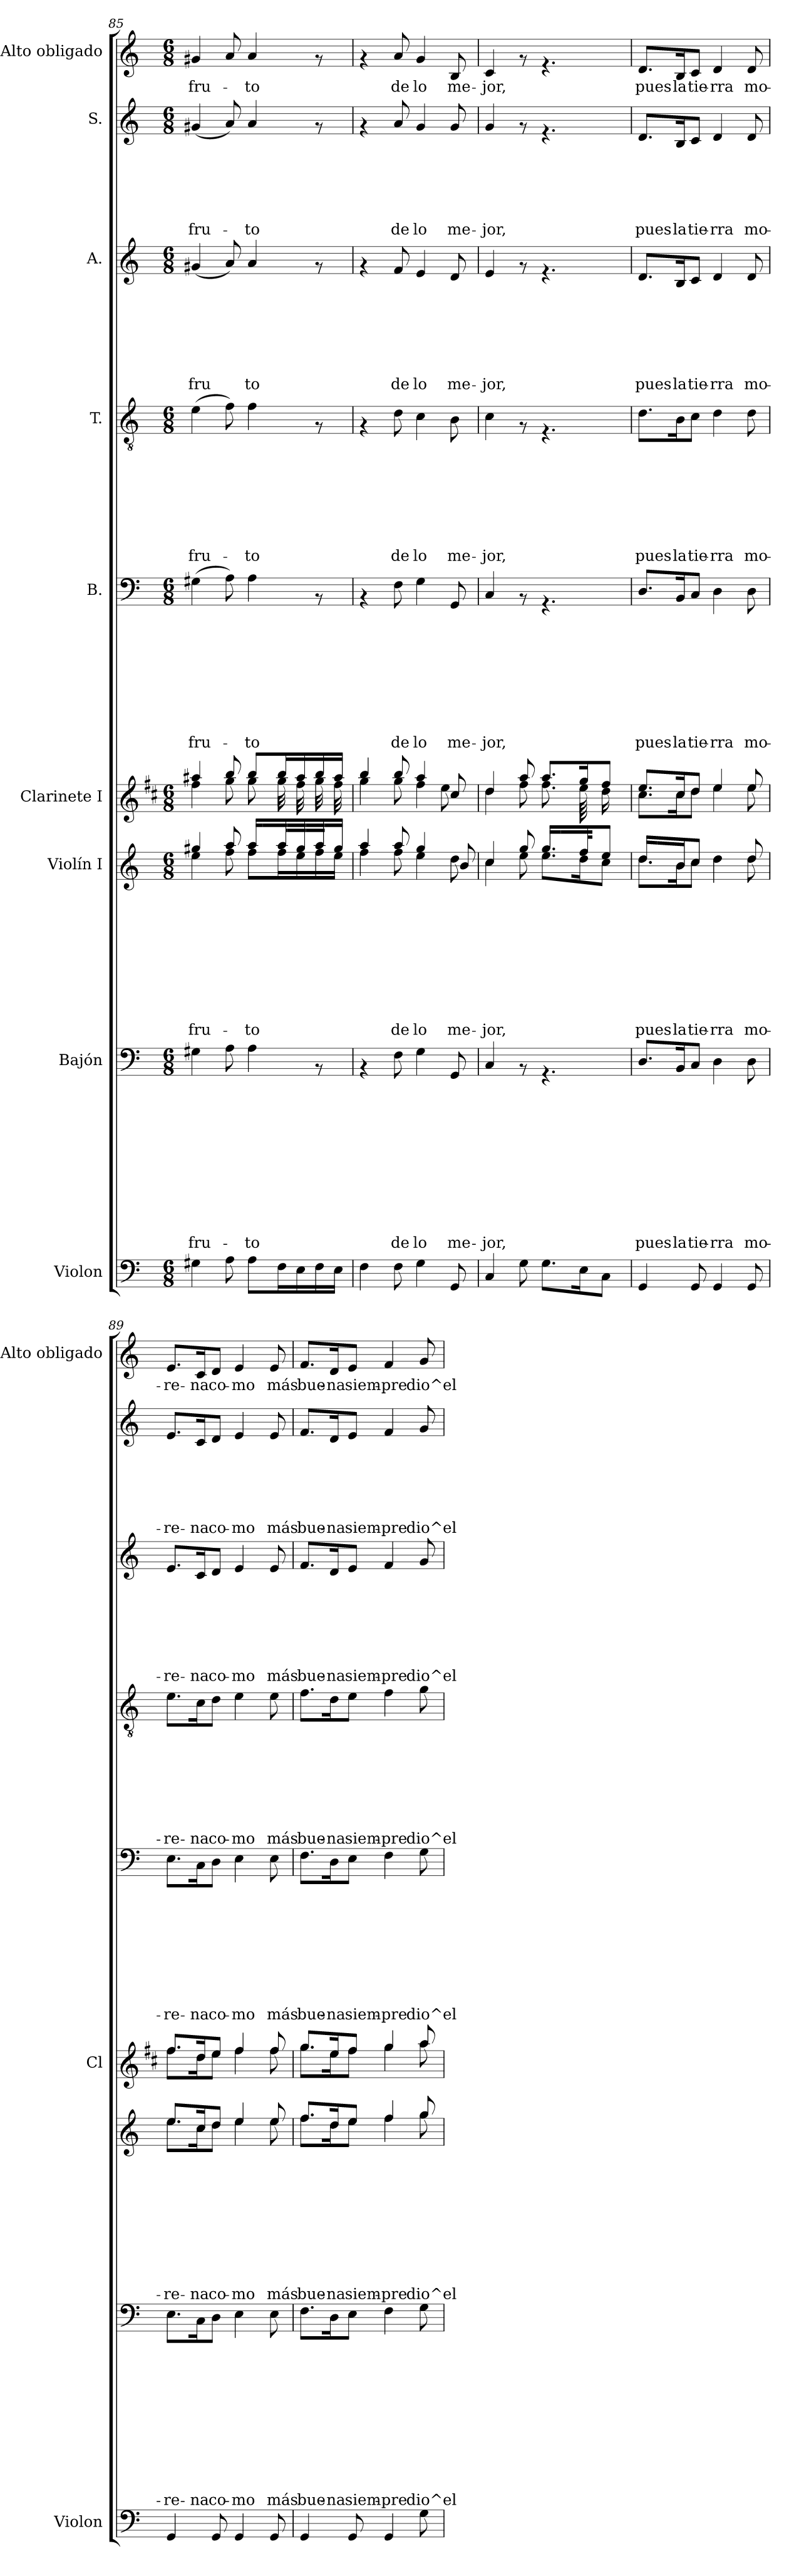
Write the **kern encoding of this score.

**kern	**kern	**text	**text	**text	**text	**text	**text	**text	**text	**text	**text	**text	**kern	**text	**text	**text	**text	**text	**text	**text	**text	**text	**text	**kern	**kern	**text	**text	**text	**text	**text	**text	**text	**text	**text	**kern	**text	**text	**text	**text	**text	**text	**text	**text	**kern	**text	**text	**text	**text	**text	**text	**text	**kern	**text	**text	**text	**text	**text	**text	**kern	**text
*part9	*part8	*part8	*part8	*part8	*part8	*part8	*part8	*part8	*part8	*part8	*part8	*part8	*part7	*part7	*part7	*part7	*part7	*part7	*part7	*part7	*part7	*part7	*part7	*part6	*part5	*part5	*part5	*part5	*part5	*part5	*part5	*part5	*part5	*part5	*part4	*part4	*part4	*part4	*part4	*part4	*part4	*part4	*part4	*part3	*part3	*part3	*part3	*part3	*part3	*part3	*part3	*part2	*part2	*part2	*part2	*part2	*part2	*part2	*part1	*part1
*staff9	*staff8	*staff8	*staff8	*staff8	*staff8	*staff8	*staff8	*staff8	*staff8	*staff8	*staff8	*staff8	*staff7	*staff7	*staff7	*staff7	*staff7	*staff7	*staff7	*staff7	*staff7	*staff7	*staff7	*staff6	*staff5	*staff5	*staff5	*staff5	*staff5	*staff5	*staff5	*staff5	*staff5	*staff5	*staff4	*staff4	*staff4	*staff4	*staff4	*staff4	*staff4	*staff4	*staff4	*staff3	*staff3	*staff3	*staff3	*staff3	*staff3	*staff3	*staff3	*staff2	*staff2	*staff2	*staff2	*staff2	*staff2	*staff2	*staff1	*staff1
*I"Violon	*I"Bajón	*	*	*	*	*	*	*	*	*	*	*	*I"Violín I	*	*	*	*	*	*	*	*	*	*	*I"Clarinete I	*I"B.	*	*	*	*	*	*	*	*	*	*I"T.	*	*	*	*	*	*	*	*	*I"A.	*	*	*	*	*	*	*	*I"S.	*	*	*	*	*	*	*I"Alto obligado	*
*I'Violon	*	*	*	*	*	*	*	*	*	*	*	*	*	*	*	*	*	*	*	*	*	*	*	*I'Cl	*	*	*	*	*	*	*	*	*	*	*	*	*	*	*	*	*	*	*	*	*	*	*	*	*	*	*	*	*	*	*	*	*	*	*I'Alto obligado	*
*clefF4	*clefF4	*	*	*	*	*	*	*	*	*	*	*	*clefG2	*	*	*	*	*	*	*	*	*	*	*clefG2	*clefF4	*	*	*	*	*	*	*	*	*	*clefGv2	*	*	*	*	*	*	*	*	*clefG2	*	*	*	*	*	*	*	*clefG2	*	*	*	*	*	*	*clefG2	*
*	*	*	*	*	*	*	*	*	*	*	*	*	*	*	*	*	*	*	*	*	*	*	*	*ITrd1c2	*	*	*	*	*	*	*	*	*	*	*	*	*	*	*	*	*	*	*	*	*	*	*	*	*	*	*	*	*	*	*	*	*	*	*	*
*k[]	*k[]	*	*	*	*	*	*	*	*	*	*	*	*k[]	*	*	*	*	*	*	*	*	*	*	*k[]	*k[]	*	*	*	*	*	*	*	*	*	*k[]	*	*	*	*	*	*	*	*	*k[]	*	*	*	*	*	*	*	*k[]	*	*	*	*	*	*	*k[]	*
*C:	*C:	*	*	*	*	*	*	*	*	*	*	*	*C:	*	*	*	*	*	*	*	*	*	*	*C:	*C:	*	*	*	*	*	*	*	*	*	*C:	*	*	*	*	*	*	*	*	*C:	*	*	*	*	*	*	*	*C:	*	*	*	*	*	*	*C:	*
*M6/8	*M6/8	*	*	*	*	*	*	*	*	*	*	*	*M6/8	*	*	*	*	*	*	*	*	*	*	*M6/8	*M6/8	*	*	*	*	*	*	*	*	*	*M6/8	*	*	*	*	*	*	*	*	*M6/8	*	*	*	*	*	*	*	*M6/8	*	*	*	*	*	*	*M6/8	*
=85	=85	=85	=85	=85	=85	=85	=85	=85	=85	=85	=85	=85	=85	=85	=85	=85	=85	=85	=85	=85	=85	=85	=85	=85	=85	=85	=85	=85	=85	=85	=85	=85	=85	=85	=85	=85	=85	=85	=85	=85	=85	=85	=85	=85	=85	=85	=85	=85	=85	=85	=85	=85	=85	=85	=85	=85	=85	=85	=85	=85
!	!	!	!	!	!	!	!	!	!	!	!	!LO:LY:a	!	!	!	!	!	!	!	!	!	!	!LO:LY:a	!	!	!	!	!	!	!	!	!	!	!LO:LY:b	!	!	!	!	!	!	!	!	!LO:LY:b	!	!	!	!	!	!	!	!LO:LY:b	!	!	!	!	!	!	!LO:LY:b	!	!LO:LY:b
*	*	*	*	*	*	*	*	*	*	*	*	*	*^	*	*	*	*	*	*	*	*	*	*	*^	*	*	*	*	*	*	*	*	*	*	*	*	*	*	*	*	*	*	*	*	*	*	*	*	*	*	*	*	*	*	*	*	*	*	*	*
4G#X\	4G#X\	.	.	.	.	.	.	.	.	.	.	fru-	4gg#X/	4ee\	.	.	.	.	.	.	.	.	.	fru-	4gg#X/	4ee\	(>4G#X\	.	.	.	.	.	.	.	.	fru-	(>4e\	.	.	.	.	.	.	.	-fru-	(<4g#X/	.	.	.	.	.	.	fru	(<4g#X/	.	.	.	.	.	fru-	4g#X/	fru-
8A\	8A\	.	.	.	.	.	.	.	.	.	.	.	8aa/	8ff\	.	.	.	.	.	.	.	.	.	.	8aa/	8ff\	8A\)	.	.	.	.	.	.	.	.	.	8f\)	.	.	.	.	.	.	.	.	8a/)	.	.	.	.	.	.	.	8a/)	.	.	.	.	.	.	8a/	.
!	!	!	!	!	!	!	!	!	!	!	!	!LO:LY:a	!	!	!	!	!	!	!	!	!	!	!	!LO:LY:a	!	!	!	!	!	!	!	!	!	!	!	!LO:LY:b	!	!	!	!	!	!	!	!	!LO:LY:b	!	!	!	!	!	!	!	!LO:LY:b	!	!	!	!	!	!	!LO:LY:b	!	!LO:LY:b
8A\L	4A\	.	.	.	.	.	.	.	.	.	.	-to	8ff\L	16aa/LL	.	.	.	.	.	.	.	.	.	-to	8aa/L	8ff\	4A\	.	.	.	.	.	.	.	.	-to	4f\	.	.	.	.	.	.	.	-to	4a/	.	.	.	.	.	.	to	4a/	.	.	.	.	.	-to	4a/	-to
.	.	.	.	.	.	.	.	.	.	.	.	.	.	16ryy	.	.	.	.	.	.	.	.	.	.	.	.	.	.	.	.	.	.	.	.	.	.	.	.	.	.	.	.	.	.	.	.	.	.	.	.	.	.	.	.	.	.	.	.	.	.	.	.
16F\L	.	.	.	.	.	.	.	.	.	.	.	.	16ff\L	32aa/L	.	.	.	.	.	.	.	.	.	.	16aa/L	32ff\	.	.	.	.	.	.	.	.	.	.	.	.	.	.	.	.	.	.	.	.	.	.	.	.	.	.	.	.	.	.	.	.	.	.	.	.
.	.	.	.	.	.	.	.	.	.	.	.	.	.	32ryy	.	.	.	.	.	.	.	.	.	.	.	32ryy	.	.	.	.	.	.	.	.	.	.	.	.	.	.	.	.	.	.	.	.	.	.	.	.	.	.	.	.	.	.	.	.	.	.	.	.
16E\	.	.	.	.	.	.	.	.	.	.	.	.	16ee\	32gg#/	.	.	.	.	.	.	.	.	.	.	16gg#/	32ee\	.	.	.	.	.	.	.	.	.	.	.	.	.	.	.	.	.	.	.	.	.	.	.	.	.	.	.	.	.	.	.	.	.	.	.	.
.	.	.	.	.	.	.	.	.	.	.	.	.	.	32ryy	.	.	.	.	.	.	.	.	.	.	.	32ryy	.	.	.	.	.	.	.	.	.	.	.	.	.	.	.	.	.	.	.	.	.	.	.	.	.	.	.	.	.	.	.	.	.	.	.	.
16F\	8rAA	.	.	.	.	.	.	.	.	.	.	.	16ff\	32aa/J	.	.	.	.	.	.	.	.	.	.	16aa/	32ff\	8rAA	.	.	.	.	.	.	.	.	.	8rF	.	.	.	.	.	.	.	.	8rf	.	.	.	.	.	.	.	8rf	.	.	.	.	.	.	8rf	.
.	.	.	.	.	.	.	.	.	.	.	.	.	.	32ryy	.	.	.	.	.	.	.	.	.	.	.	32ryy	.	.	.	.	.	.	.	.	.	.	.	.	.	.	.	.	.	.	.	.	.	.	.	.	.	.	.	.	.	.	.	.	.	.	.	.
16E\JJ	.	.	.	.	.	.	.	.	.	.	.	.	16ee\JJ	16gg#/JJ	.	.	.	.	.	.	.	.	.	.	16gg#/JJ	32ee\	.	.	.	.	.	.	.	.	.	.	.	.	.	.	.	.	.	.	.	.	.	.	.	.	.	.	.	.	.	.	.	.	.	.	.	.
.	.	.	.	.	.	.	.	.	.	.	.	.	.	.	.	.	.	.	.	.	.	.	.	.	.	32ryy	.	.	.	.	.	.	.	.	.	.	.	.	.	.	.	.	.	.	.	.	.	.	.	.	.	.	.	.	.	.	.	.	.	.	.	.
=86	=86	=86	=86	=86	=86	=86	=86	=86	=86	=86	=86	=86	=86	=86	=86	=86	=86	=86	=86	=86	=86	=86	=86	=86	=86	=86	=86	=86	=86	=86	=86	=86	=86	=86	=86	=86	=86	=86	=86	=86	=86	=86	=86	=86	=86	=86	=86	=86	=86	=86	=86	=86	=86	=86	=86	=86	=86	=86	=86	=86	=86	=86
4F\	4rAA	.	.	.	.	.	.	.	.	.	.	.	4aa/	4ff\	.	.	.	.	.	.	.	.	.	.	4aa/	4ff\	4rAA	.	.	.	.	.	.	.	.	.	4rF	.	.	.	.	.	.	.	.	4rf	.	.	.	.	.	.	.	4rf	.	.	.	.	.	.	4rf	.
!	!	!	!	!	!	!	!	!	!	!	!	!LO:LY:a	!	!	!	!	!	!	!	!	!	!	!	!LO:LY:a	!	!	!	!	!	!	!	!	!	!	!	!LO:LY:b	!	!	!	!	!	!	!	!	!LO:LY:b	!	!	!	!	!	!	!	!LO:LY:b	!	!	!	!	!	!	!LO:LY:b	!	!LO:LY:b
8F\	8F\	.	.	.	.	.	.	.	.	.	.	de	8aa/	8ff\	.	.	.	.	.	.	.	.	.	de	8aa/	8ff\	8F\	.	.	.	.	.	.	.	.	de	8d\	.	.	.	.	.	.	.	de	8f/	.	.	.	.	.	.	de	8a/	.	.	.	.	.	de	8a/	de
!	!	!	!	!	!	!	!	!	!	!	!	!LO:LY:a	!	!	!	!	!	!	!	!	!	!	!	!LO:LY:a	!	!	!	!	!	!	!	!	!	!	!	!LO:LY:b	!	!	!	!	!	!	!	!	!LO:LY:b	!	!	!	!	!	!	!	!LO:LY:b	!	!	!	!	!	!	!LO:LY:b	!	!LO:LY:b
4G\	4G\	.	.	.	.	.	.	.	.	.	.	lo	4gg/	4ee\	.	.	.	.	.	.	.	.	.	lo	4gg/	4ee\	4G\	.	.	.	.	.	.	.	.	lo	4c\	.	.	.	.	.	.	.	lo	4e/	.	.	.	.	.	.	lo	4g/	.	.	.	.	.	lo	4g/	lo
!	!	!	!	!	!	!	!	!	!	!	!	!LO:LY:a	!	!	!	!	!	!	!	!	!	!	!	!LO:LY:a	!	!	!	!	!	!	!	!	!	!	!	!LO:LY:b	!	!	!	!	!	!	!	!	!LO:LY:b	!	!	!	!	!	!	!	!LO:LY:b	!	!	!	!	!	!	!LO:LY:b	!	!LO:LY:b
8GG/	8GG/	.	.	.	.	.	.	.	.	.	.	me-	8dd\	8b/	.	.	.	.	.	.	.	.	.	me-	8b/	8dd\	8GG/	.	.	.	.	.	.	.	.	me-	8B\	.	.	.	.	.	.	.	me-	8d/	.	.	.	.	.	.	me-	8g/	.	.	.	.	.	me-	8B/	me-
=87	=87	=87	=87	=87	=87	=87	=87	=87	=87	=87	=87	=87	=87	=87	=87	=87	=87	=87	=87	=87	=87	=87	=87	=87	=87	=87	=87	=87	=87	=87	=87	=87	=87	=87	=87	=87	=87	=87	=87	=87	=87	=87	=87	=87	=87	=87	=87	=87	=87	=87	=87	=87	=87	=87	=87	=87	=87	=87	=87	=87	=87	=87
!	!	!	!	!	!	!	!	!	!	!	!	!LO:LY:a	!	!	!	!	!	!	!	!	!	!	!	!LO:LY:a	!	!	!	!	!	!	!	!	!	!	!	!LO:LY:b	!	!	!	!	!	!	!	!	!LO:LY:b	!	!	!	!	!	!	!	!LO:LY:b	!	!	!	!	!	!	!LO:LY:b	!	!LO:LY:b
4C/	4C/	.	.	.	.	.	.	.	.	.	.	-jor,	4cc/	4cc\	.	.	.	.	.	.	.	.	.	-jor,	4cc/	4cc\	4C/	.	.	.	.	.	.	.	.	-jor,	4c\	.	.	.	.	.	.	.	-jor,	4e/	.	.	.	.	.	.	-jor,	4g/	.	.	.	.	.	-jor,	4c/	-jor,
8G\	8rAA	.	.	.	.	.	.	.	.	.	.	.	8ee\	8gg/	.	.	.	.	.	.	.	.	.	.	8gg/	8ee\	8rAA	.	.	.	.	.	.	.	.	.	8rF	.	.	.	.	.	.	.	.	8rf	.	.	.	.	.	.	.	8rf	.	.	.	.	.	.	8rf	.
8.G\L	4.rAA	.	.	.	.	.	.	.	.	.	.	.	8.ee\L	16.gg/LL	.	.	.	.	.	.	.	.	.	.	8.gg/L	8.ee\	4.rAA	.	.	.	.	.	.	.	.	.	4.rF	.	.	.	.	.	.	.	.	4.rf	.	.	.	.	.	.	.	4.rf	.	.	.	.	.	.	4.rf	.
.	.	.	.	.	.	.	.	.	.	.	.	.	.	16.ryy	.	.	.	.	.	.	.	.	.	.	.	.	.	.	.	.	.	.	.	.	.	.	.	.	.	.	.	.	.	.	.	.	.	.	.	.	.	.	.	.	.	.	.	.	.	.	.	.
16E\k	.	.	.	.	.	.	.	.	.	.	.	.	16dd\k	32ff/Jk	.	.	.	.	.	.	.	.	.	.	16ff/k	64dd\	.	.	.	.	.	.	.	.	.	.	.	.	.	.	.	.	.	.	.	.	.	.	.	.	.	.	.	.	.	.	.	.	.	.	.	.
.	.	.	.	.	.	.	.	.	.	.	.	.	.	.	.	.	.	.	.	.	.	.	.	.	.	32.ryy	.	.	.	.	.	.	.	.	.	.	.	.	.	.	.	.	.	.	.	.	.	.	.	.	.	.	.	.	.	.	.	.	.	.	.	.
.	.	.	.	.	.	.	.	.	.	.	.	.	.	32ryy	.	.	.	.	.	.	.	.	.	.	.	.	.	.	.	.	.	.	.	.	.	.	.	.	.	.	.	.	.	.	.	.	.	.	.	.	.	.	.	.	.	.	.	.	.	.	.	.
8C\J	.	.	.	.	.	.	.	.	.	.	.	.	8cc\J	8ee/J	.	.	.	.	.	.	.	.	.	.	8ee/J	16cc\	.	.	.	.	.	.	.	.	.	.	.	.	.	.	.	.	.	.	.	.	.	.	.	.	.	.	.	.	.	.	.	.	.	.	.	.
.	.	.	.	.	.	.	.	.	.	.	.	.	.	.	.	.	.	.	.	.	.	.	.	.	.	16ryy	.	.	.	.	.	.	.	.	.	.	.	.	.	.	.	.	.	.	.	.	.	.	.	.	.	.	.	.	.	.	.	.	.	.	.	.
!!LO:PB:g=z
=88	=88	=88	=88	=88	=88	=88	=88	=88	=88	=88	=88	=88	=88	=88	=88	=88	=88	=88	=88	=88	=88	=88	=88	=88	=88	=88	=88	=88	=88	=88	=88	=88	=88	=88	=88	=88	=88	=88	=88	=88	=88	=88	=88	=88	=88	=88	=88	=88	=88	=88	=88	=88	=88	=88	=88	=88	=88	=88	=88	=88	=88	=88
!	!	!	!	!	!	!	!	!	!	!	!	!LO:LY:a	!	!	!	!	!	!	!	!	!	!	!	!LO:LY:a	!	!	!	!	!	!	!	!	!	!	!	!LO:LY:b	!	!	!	!	!	!	!	!	!LO:LY:b	!	!	!	!	!	!	!	!LO:LY:b	!	!	!	!	!	!	!LO:LY:b	!	!LO:LY:b
4GG/	8.D/L	.	.	.	.	.	.	.	.	.	.	pues	8.dd\L	16.dd/LL	.	.	.	.	.	.	.	.	.	pues	8.dd/L	8.b\L	8.D/L	.	.	.	.	.	.	.	.	pues	8.d\L	.	.	.	.	.	.	.	pues	8.d/L	.	.	.	.	.	.	pues	8.d/L	.	.	.	.	.	pues	8.d/L	pues
.	.	.	.	.	.	.	.	.	.	.	.	.	.	16.ryy	.	.	.	.	.	.	.	.	.	.	.	.	.	.	.	.	.	.	.	.	.	.	.	.	.	.	.	.	.	.	.	.	.	.	.	.	.	.	.	.	.	.	.	.	.	.	.	.
!	!	!	!	!	!	!	!	!	!	!	!	!LO:LY:a	!	!	!	!	!	!	!	!	!	!	!	!LO:LY:a	!	!	!	!	!	!	!	!	!	!	!	!LO:LY:b	!	!	!	!	!	!	!	!	!LO:LY:b	!	!	!	!	!	!	!	!LO:LY:b	!	!	!	!	!	!	!LO:LY:b	!	!LO:LY:b
.	16BB/k	.	.	.	.	.	.	.	.	.	.	la	16b\k	16b/J	.	.	.	.	.	.	.	.	.	la	16b/k	16b\k	16BB/K	.	.	.	.	.	.	.	.	la	16B\K	.	.	.	.	.	.	.	la	16B/K	.	.	.	.	.	.	la	16B/K	.	.	.	.	.	la	16B/K	la
!	!	!	!	!	!	!	!	!	!	!	!	!LO:LY:a	!	!	!	!	!	!	!	!	!	!	!	!LO:LY:a	!	!	!	!	!	!	!	!	!	!	!	!LO:LY:b	!	!	!	!	!	!	!	!	!LO:LY:b	!	!	!	!	!	!	!	!LO:LY:b	!	!	!	!	!	!	!LO:LY:b	!	!LO:LY:b
8GG/	8C/J	.	.	.	.	.	.	.	.	.	.	tie-	8cc\J	8cc/J	.	.	.	.	.	.	.	.	.	tie-	8cc/J	8cc\J	8C/J	.	.	.	.	.	.	.	.	tie-	8c\J	.	.	.	.	.	.	.	tie-	8c/J	.	.	.	.	.	.	tie-	8c/J	.	.	.	.	.	tie-	8c/J	tie-
!	!	!	!	!	!	!	!	!	!	!	!	!LO:LY:a	!	!	!	!	!	!	!	!	!	!	!	!LO:LY:a	!	!	!	!	!	!	!	!	!	!	!	!LO:LY:b	!	!	!	!	!	!	!	!	!LO:LY:b	!	!	!	!	!	!	!	!LO:LY:b	!	!	!	!	!	!	!LO:LY:b	!	!LO:LY:b
4GG/	4D\	.	.	.	.	.	.	.	.	.	.	-rra	4dd\	4dd\	.	.	.	.	.	.	.	.	.	-rra	4dd/	4dd\	4D\	.	.	.	.	.	.	.	.	-rra	4d\	.	.	.	.	.	.	.	-rra	4d/	.	.	.	.	.	.	-rra	4d/	.	.	.	.	.	-rra	4d/	-rra
!	!	!	!	!	!	!	!	!	!	!	!	!LO:LY:a	!	!	!	!	!	!	!	!	!	!	!	!LO:LY:a	!	!	!	!	!	!	!	!	!	!	!	!LO:LY:b	!	!	!	!	!	!	!	!	!LO:LY:b	!	!	!	!	!	!	!	!LO:LY:b	!	!	!	!	!	!	!LO:LY:b	!	!LO:LY:b
8GG/	8D\	.	.	.	.	.	.	.	.	.	.	mo-	8dd/	8dd\	.	.	.	.	.	.	.	.	.	mo-	8dd/	8dd\	8D\	.	.	.	.	.	.	.	.	mo-	8d\	.	.	.	.	.	.	.	mo-	8d/	.	.	.	.	.	.	mo-	8d/	.	.	.	.	.	mo-	8d/	mo-
=89	=89	=89	=89	=89	=89	=89	=89	=89	=89	=89	=89	=89	=89	=89	=89	=89	=89	=89	=89	=89	=89	=89	=89	=89	=89	=89	=89	=89	=89	=89	=89	=89	=89	=89	=89	=89	=89	=89	=89	=89	=89	=89	=89	=89	=89	=89	=89	=89	=89	=89	=89	=89	=89	=89	=89	=89	=89	=89	=89	=89	=89	=89
!	!	!	!	!	!	!	!	!	!	!	!	!LO:LY:a	!	!	!	!	!	!	!	!	!	!	!	!LO:LY:a	!	!	!	!	!	!	!	!	!	!	!	!LO:LY:b	!	!	!	!	!	!	!	!	!LO:LY:b	!	!	!	!	!	!	!	!LO:LY:b	!	!	!	!	!	!	!LO:LY:b	!	!LO:LY:b
4GG/	8.E\L	.	.	.	.	.	.	.	.	.	.	-re-	8.ee/L	8.ee\L	.	.	.	.	.	.	.	.	.	-re-	8.ee/L	8.ee\L	8.E\L	.	.	.	.	.	.	.	.	-re-	8.e\L	.	.	.	.	.	.	.	-re-	8.e/L	.	.	.	.	.	.	-re-	8.e/L	.	.	.	.	.	-re-	8.e/L	-re-
!	!	!	!	!	!	!	!	!	!	!	!	!LO:LY:a	!	!	!	!	!	!	!	!	!	!	!	!LO:LY:a	!	!	!	!	!	!	!	!	!	!	!	!LO:LY:b	!	!	!	!	!	!	!	!	!LO:LY:b	!	!	!	!	!	!	!	!LO:LY:b	!	!	!	!	!	!	!LO:LY:b	!	!LO:LY:b
.	16C\k	.	.	.	.	.	.	.	.	.	.	-na	16cc/k	16cc\k	.	.	.	.	.	.	.	.	.	-na	16cc/k	16cc\k	16C\K	.	.	.	.	.	.	.	.	-na	16c\K	.	.	.	.	.	.	.	-na	16c/K	.	.	.	.	.	.	-na	16c/K	.	.	.	.	.	-na	16c/K	-na
!	!	!	!	!	!	!	!	!	!	!	!	!LO:LY:a	!	!	!	!	!	!	!	!	!	!	!	!LO:LY:a	!	!	!	!	!	!	!	!	!	!	!	!LO:LY:b	!	!	!	!	!	!	!	!	!LO:LY:b	!	!	!	!	!	!	!	!LO:LY:b	!	!	!	!	!	!	!LO:LY:b	!	!LO:LY:b
8GG/	8D\J	.	.	.	.	.	.	.	.	.	.	co-	8dd/J	8dd\J	.	.	.	.	.	.	.	.	.	co-	8dd/J	8dd\J	8D\J	.	.	.	.	.	.	.	.	co-	8d\J	.	.	.	.	.	.	.	co-	8d/J	.	.	.	.	.	.	co-	8d/J	.	.	.	.	.	co-	8d/J	co-
!	!	!	!	!	!	!	!	!	!	!	!	!LO:LY:a	!	!	!	!	!	!	!	!	!	!	!	!LO:LY:a	!	!	!	!	!	!	!	!	!	!	!	!LO:LY:b	!	!	!	!	!	!	!	!	!LO:LY:b	!	!	!	!	!	!	!	!LO:LY:b	!	!	!	!	!	!	!LO:LY:b	!	!LO:LY:b
4GG/	4E\	.	.	.	.	.	.	.	.	.	.	-mo	4ee/	4ee\	.	.	.	.	.	.	.	.	.	-mo	4ee/	4ee\	4E\	.	.	.	.	.	.	.	.	-mo	4e\	.	.	.	.	.	.	.	-mo	4e/	.	.	.	.	.	.	-mo	4e/	.	.	.	.	.	-mo	4e/	-mo
!	!	!	!	!	!	!	!	!	!	!	!	!LO:LY:a	!	!	!	!	!	!	!	!	!	!	!	!LO:LY:a	!	!	!	!	!	!	!	!	!	!	!	!LO:LY:b	!	!	!	!	!	!	!	!	!LO:LY:b	!	!	!	!	!	!	!	!LO:LY:b	!	!	!	!	!	!	!LO:LY:b	!	!LO:LY:b
8GG/	8E\	.	.	.	.	.	.	.	.	.	.	más	8ee/	8ee\	.	.	.	.	.	.	.	.	.	más	8ee/	8ee\	8E\	.	.	.	.	.	.	.	.	más	8e\	.	.	.	.	.	.	.	más	8e/	.	.	.	.	.	.	más	8e/	.	.	.	.	.	más	8e/	más
=90	=90	=90	=90	=90	=90	=90	=90	=90	=90	=90	=90	=90	=90	=90	=90	=90	=90	=90	=90	=90	=90	=90	=90	=90	=90	=90	=90	=90	=90	=90	=90	=90	=90	=90	=90	=90	=90	=90	=90	=90	=90	=90	=90	=90	=90	=90	=90	=90	=90	=90	=90	=90	=90	=90	=90	=90	=90	=90	=90	=90	=90	=90
!	!	!	!	!	!	!	!	!	!	!	!	!LO:LY:a	!	!	!	!	!	!	!	!	!	!	!	!LO:LY:a	!	!	!	!	!	!	!	!	!	!	!	!LO:LY:b	!	!	!	!	!	!	!	!	!LO:LY:b	!	!	!	!	!	!	!	!LO:LY:b	!	!	!	!	!	!	!LO:LY:b	!	!LO:LY:b
4GG/	8.F\L	.	.	.	.	.	.	.	.	.	.	bue-	8.ff/L	8.ff\L	.	.	.	.	.	.	.	.	.	bue-	8.ff/L	8.ff\L	8.F\L	.	.	.	.	.	.	.	.	bue-	8.f\L	.	.	.	.	.	.	.	bue-	8.f/L	.	.	.	.	.	.	bue-	8.f/L	.	.	.	.	.	bue-	8.f/L	bue-
!	!	!	!	!	!	!	!	!	!	!	!	!LO:LY:a	!	!	!	!	!	!	!	!	!	!	!	!LO:LY:a	!	!	!	!	!	!	!	!	!	!	!	!LO:LY:b	!	!	!	!	!	!	!	!	!LO:LY:b	!	!	!	!	!	!	!	!LO:LY:b	!	!	!	!	!	!	!LO:LY:b	!	!LO:LY:b
.	16D\k	.	.	.	.	.	.	.	.	.	.	-na	16dd/k	16dd\k	.	.	.	.	.	.	.	.	.	-na	16dd/k	16dd\k	16D\K	.	.	.	.	.	.	.	.	-na	16d\K	.	.	.	.	.	.	.	-na	16d/K	.	.	.	.	.	.	-na	16d/K	.	.	.	.	.	-na	16d/K	-na
!	!	!	!	!	!	!	!	!	!	!	!	!LO:LY:a	!	!	!	!	!	!	!	!	!	!	!	!LO:LY:a	!	!	!	!	!	!	!	!	!	!	!	!LO:LY:b	!	!	!	!	!	!	!	!	!LO:LY:b	!	!	!	!	!	!	!	!LO:LY:b	!	!	!	!	!	!	!LO:LY:b	!	!LO:LY:b
8GG/	8E\J	.	.	.	.	.	.	.	.	.	.	siem-	8ee/J	8ee\J	.	.	.	.	.	.	.	.	.	siem-	8ee/J	8ee\J	8E\J	.	.	.	.	.	.	.	.	siem-	8e\J	.	.	.	.	.	.	.	siem-	8e/J	.	.	.	.	.	.	siem-	8e/J	.	.	.	.	.	siem-	8e/J	siem-
!	!	!	!	!	!	!	!	!	!	!	!	!LO:LY:a	!	!	!	!	!	!	!	!	!	!	!	!LO:LY:a	!	!	!	!	!	!	!	!	!	!	!	!LO:LY:b	!	!	!	!	!	!	!	!	!LO:LY:b	!	!	!	!	!	!	!	!LO:LY:b	!	!	!	!	!	!	!LO:LY:b	!	!LO:LY:b
4GG/	4F\	.	.	.	.	.	.	.	.	.	.	-pre	4ff/	4ff\	.	.	.	.	.	.	.	.	.	-pre	4ff/	4ff\	4F\	.	.	.	.	.	.	.	.	-pre	4f\	.	.	.	.	.	.	.	-pre	4f/	.	.	.	.	.	.	-pre	4f/	.	.	.	.	.	-pre	4f/	-pre
!	!	!	!	!	!	!	!	!	!	!	!	!LO:LY:a	!	!	!	!	!	!	!	!	!	!	!	!LO:LY:a	!	!	!	!	!	!	!	!	!	!	!	!LO:LY:b	!	!	!	!	!	!	!	!	!LO:LY:b	!	!	!	!	!	!	!	!LO:LY:b	!	!	!	!	!	!	!LO:LY:b	!	!LO:LY:b
8G\	8G\	.	.	.	.	.	.	.	.	.	.	dio^el	8gg/	8gg\	.	.	.	.	.	.	.	.	.	dio^el	8gg/	8gg\	8G\	.	.	.	.	.	.	.	.	dio^el	8g\	.	.	.	.	.	.	.	dio^el	8g/	.	.	.	.	.	.	dio^el	8g/	.	.	.	.	.	dio^el	8g/	dio^el
*	*	*	*	*	*	*	*	*	*	*	*	*	*v	*v	*	*	*	*	*	*	*	*	*	*	*	*	*	*	*	*	*	*	*	*	*	*	*	*	*	*	*	*	*	*	*	*	*	*	*	*	*	*	*	*	*	*	*	*	*	*	*	*
*	*	*	*	*	*	*	*	*	*	*	*	*	*	*	*	*	*	*	*	*	*	*	*	*v	*v	*	*	*	*	*	*	*	*	*	*	*	*	*	*	*	*	*	*	*	*	*	*	*	*	*	*	*	*	*	*	*	*	*	*	*	*
=	=	=	=	=	=	=	=	=	=	=	=	=	=	=	=	=	=	=	=	=	=	=	=	=	=	=	=	=	=	=	=	=	=	=	=	=	=	=	=	=	=	=	=	=	=	=	=	=	=	=	=	=	=	=	=	=	=	=	=	=
*-	*-	*-	*-	*-	*-	*-	*-	*-	*-	*-	*-	*-	*-	*-	*-	*-	*-	*-	*-	*-	*-	*-	*-	*-	*-	*-	*-	*-	*-	*-	*-	*-	*-	*-	*-	*-	*-	*-	*-	*-	*-	*-	*-	*-	*-	*-	*-	*-	*-	*-	*-	*-	*-	*-	*-	*-	*-	*-	*-	*-
